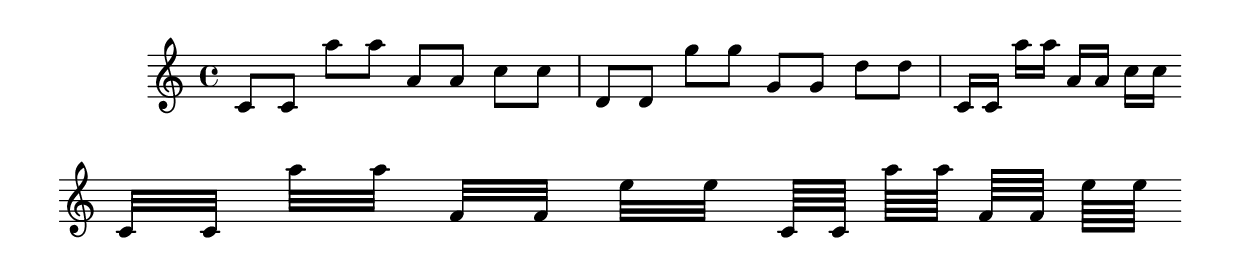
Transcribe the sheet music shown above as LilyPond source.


\version "2.6.0"

\header{

    texidoc = "In this test for beam quant positions for horizontal beams,
staff lines should be covered in all cases. For 32nd beams, the free stem
lengths are between 2 and 1.5."

}

\score{
	\relative c' { 
		 c8[ c]  a''[ a]
		 a,[ a]  c[ c]
		 d,8[ d]  g'[ g]
		 g,[ g]  d'[ d]
		 c,16[ c]  a''[ a]
		 a,[ a ]  c[ c]
		\break
		 c,32[  c]  a''[ a]
		 f,[ f]  e'[ e]
		 c,64[ c]  a''[ a]
		 f,[ f]  e'[ e]
		\break
	}
}


